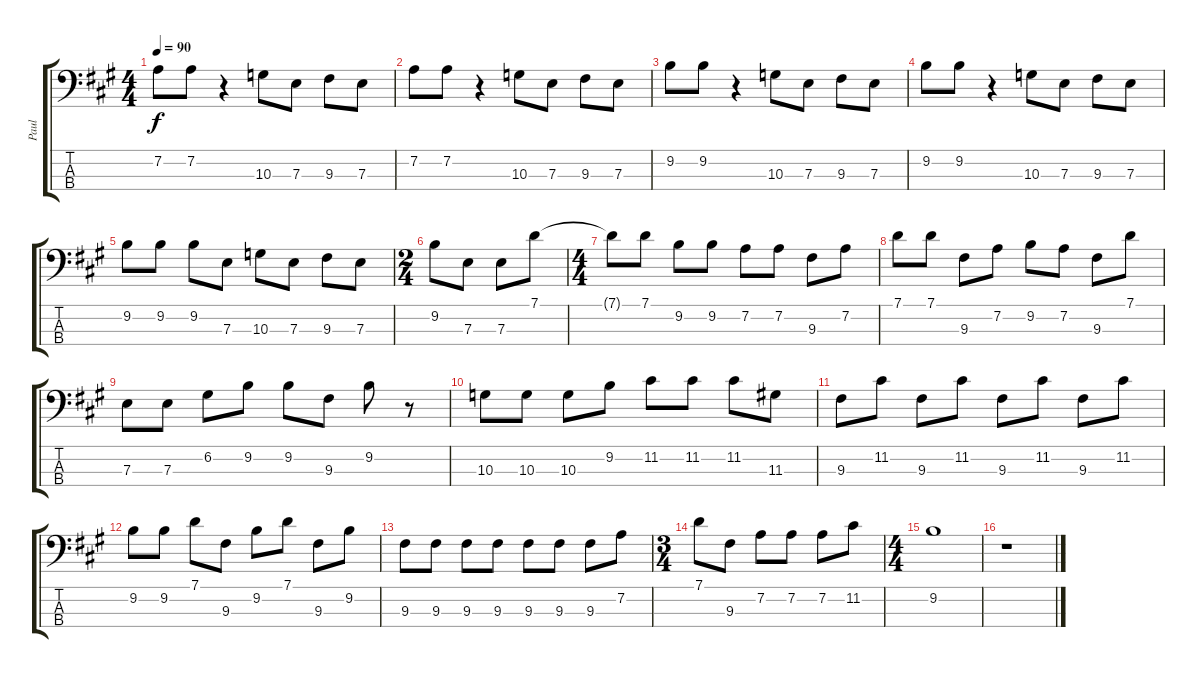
\track ("Paul" "Paul") {instrument electricbasspick}
\staff {score tabs}
\tuning (G2 D2 A1 E1) {hide}
\ts (4 4)
\tempo 90
\clef f4
\ks a
7.2.8{dy f} 7.2.8 r.4 10.3.8 7.3.8 9.3.8 7.3.8 |
7.2.8 7.2.8 r.4 10.3.8 7.3.8 9.3.8 7.3.8 |
9.2.8 9.2.8 r.4 10.3.8 7.3.8 9.3.8 7.3.8 |
9.2.8 9.2.8 r.4 10.3.8 7.3.8 9.3.8 7.3.8 |
9.2.8 9.2.8 9.2.8 7.3.8 10.3.8 7.3.8 9.3.8 7.3.8 |
\ts (2 4)
9.2.8 7.3.8 7.3.8 7.1.8 |
\ts (4 4)
7.1{t}.8 7.1.8 9.2.8 9.2.8 7.2.8 7.2.8 9.3.8 7.2.8 |
7.1.8 7.1.8 9.3.8 7.2.8 9.2.8 7.2.8 9.3.8 7.1.8 |
7.3.8 7.3.8 6.2.8 9.2.8 9.2.8 9.3.8 9.2.8 r.8 |
10.3.8 10.3.8 10.3.8 9.2.8 11.2.8 11.2.8 11.2.8 11.3.8 |
9.3.8 11.2.8 9.3.8 11.2.8 9.3.8 11.2.8 9.3.8 11.2.8 |
9.2.8 9.2.8 7.1.8 9.3.8 9.2.8 7.1.8 9.3.8 9.2.8 |
9.3.8 9.3.8 9.3.8 9.3.8 9.3.8 9.3.8 9.3.8 7.2.8 |
\ts (3 4)
7.1.8 9.3.8 7.2.8 7.2.8 7.2.8 11.2.8 |
\ts (4 4)
9.2.1 |
r.1
